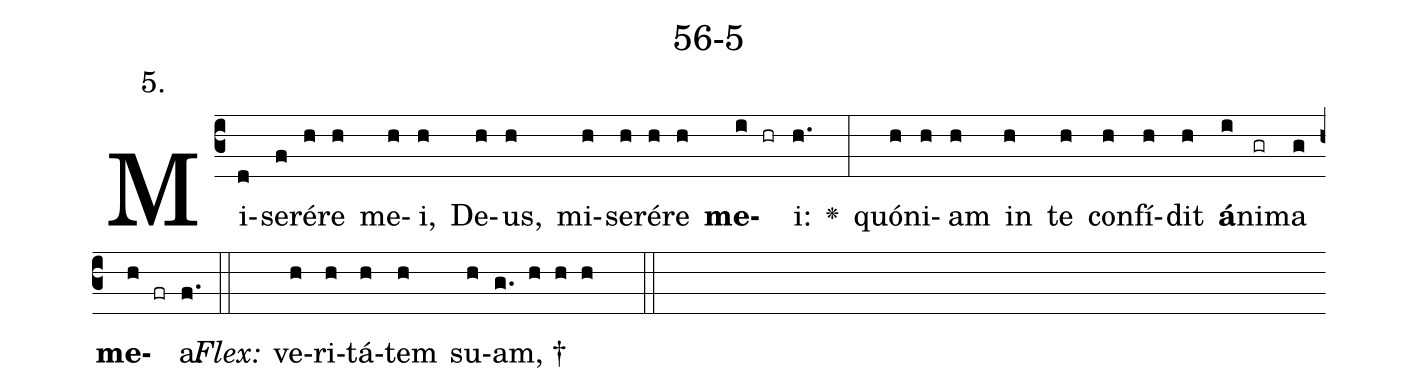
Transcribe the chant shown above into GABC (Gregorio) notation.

name: 56-5;
annotation: 5.;
%%
(c3)Mi(d)se(f)ré(h)re(h) me(h)i,(h) De(h)us,(h) mi(h)se(h)ré(h)re(h) <b>me</b>(i hr)i:(h.) <v>\greheightstar</v>(:) quón(h)i(h)am(h) in(h) te(h) con(h)fí(h)dit(h) <b>á</b>(i)ni(gr)ma(g) <b>me</b>(h fr)a.(f.) (::)
<i>Flex:</i>()  ve(h)ri(h)tá(h)tem(h) su(h)am, †(g. h h h  ::)

%E(h) u(h) o(i) u(g) a(h) e.(f.) (::)
